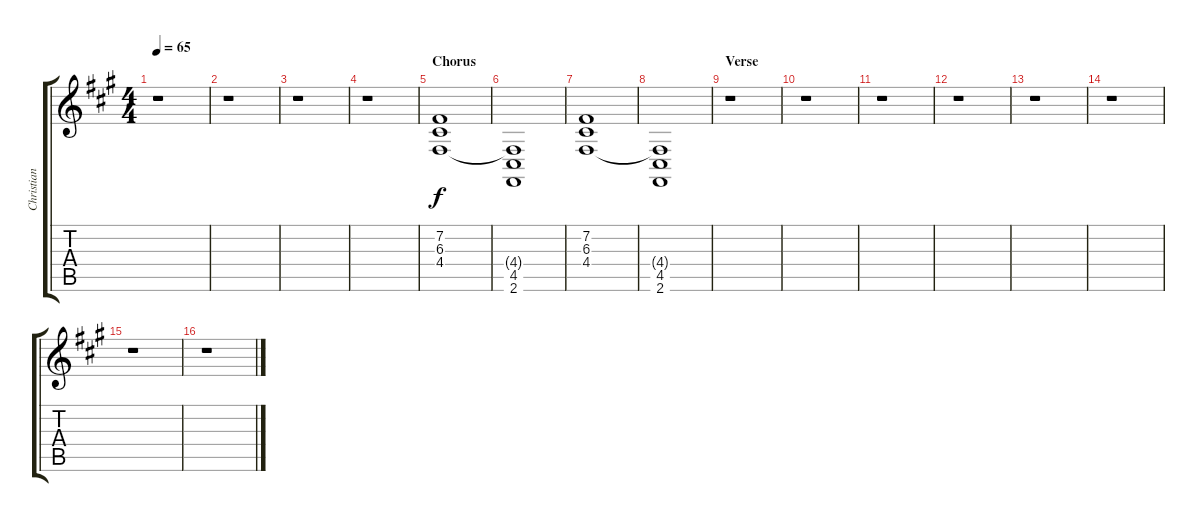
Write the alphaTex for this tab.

\track ("Christian \"Flake\" Lorenz - Keyboard" "Christian ") {instrument pad4choir}
\staff {score tabs}
\tuning (E4 B3 G3 D3 A2 E2) {hide}
\ts (4 4)
\tempo 65
\clef g2
\ks a
r.1{dy f} |
r.1 |
r.1 |
r.1 |
\section ("" "Chorus")
(7.2 6.3 4.4).1 |
(4.4{t} 4.5 2.6).1 |
(7.2 6.3 4.4).1 |
(4.4{t} 4.5 2.6).1 |
\section ("" "Verse")
r.1 |
r.1 |
r.1 |
r.1 |
r.1 |
r.1 |
r.1 |
r.1
